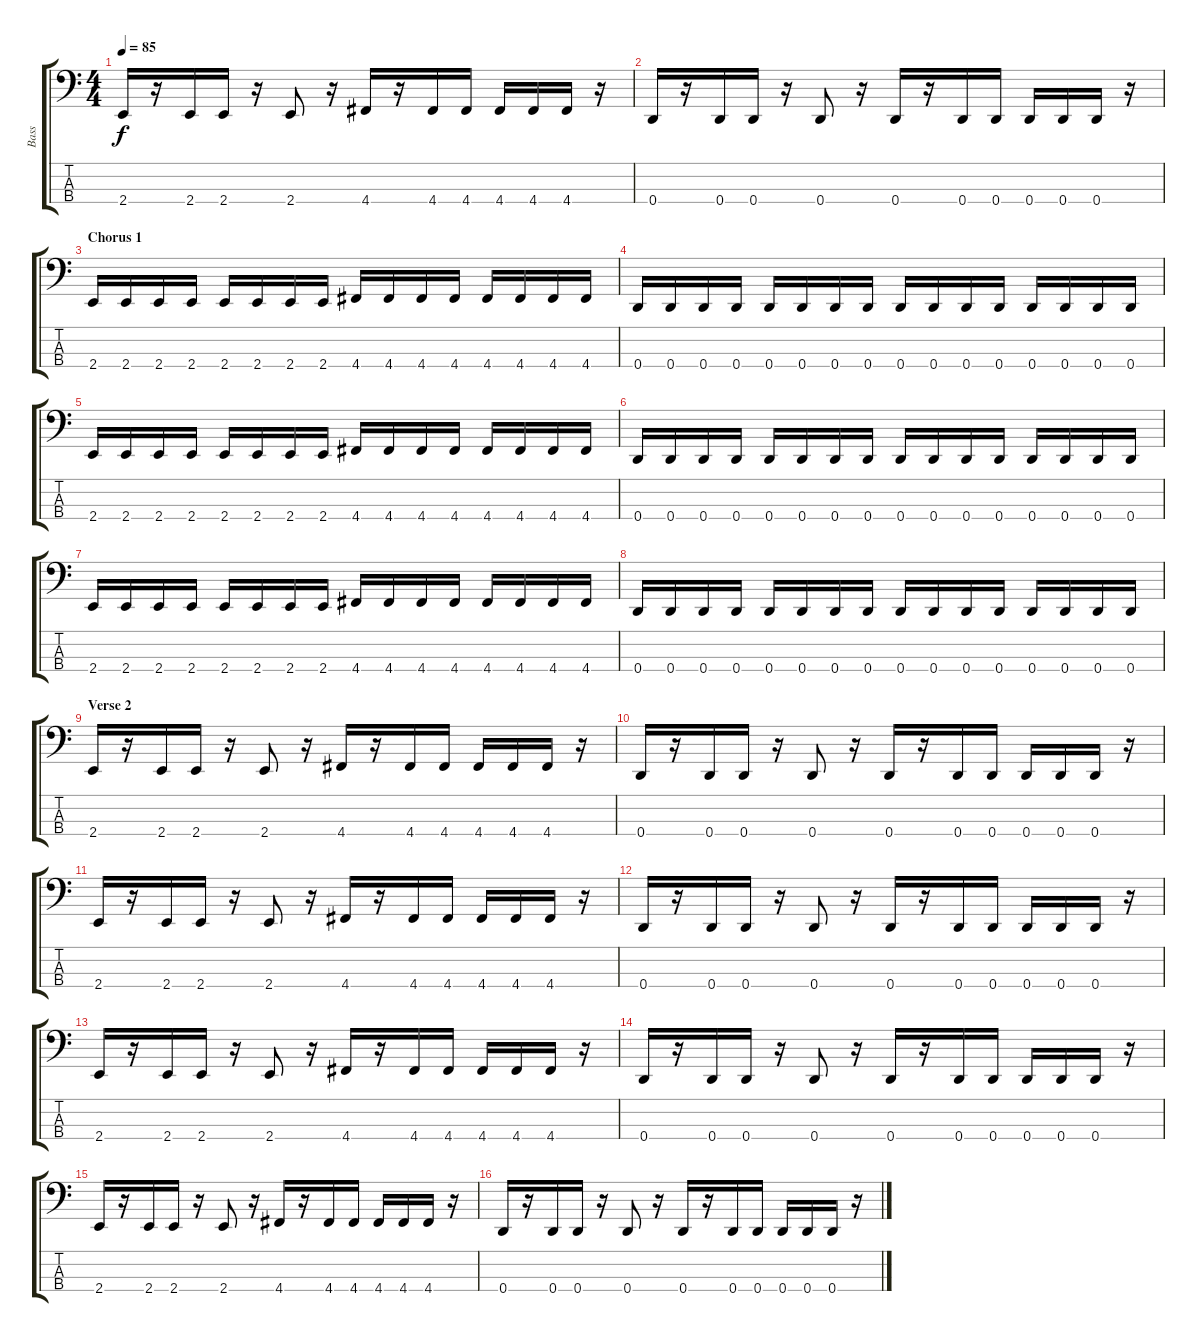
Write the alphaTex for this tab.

\track ("Bass" "Bass") {instrument electricbasspick}
\staff {score tabs}
\tuning (G2 D2 A1 D1) {hide}
\ts (4 4)
\tempo 85
\clef f4
\ks c
2.4.16{dy f} r.16 2.4.16 2.4.16 r.16 2.4.8 r.16 4.4.16 r.16 4.4.16 4.4.16 4.4.16 4.4.16 4.4.16 r.16 |
0.4.16 r.16 0.4.16 0.4.16 r.16 0.4.8 r.16 0.4.16 r.16 0.4.16 0.4.16 0.4.16 0.4.16 0.4.16 r.16 |
\section ("" "Chorus 1")
2.4.16 2.4.16 2.4.16 2.4.16 2.4.16 2.4.16 2.4.16 2.4.16 4.4.16 4.4.16 4.4.16 4.4.16 4.4.16 4.4.16 4.4.16 4.4.16 |
0.4.16 0.4.16 0.4.16 0.4.16 0.4.16 0.4.16 0.4.16 0.4.16 0.4.16 0.4.16 0.4.16 0.4.16 0.4.16 0.4.16 0.4.16 0.4.16 |
2.4.16 2.4.16 2.4.16 2.4.16 2.4.16 2.4.16 2.4.16 2.4.16 4.4.16 4.4.16 4.4.16 4.4.16 4.4.16 4.4.16 4.4.16 4.4.16 |
0.4.16 0.4.16 0.4.16 0.4.16 0.4.16 0.4.16 0.4.16 0.4.16 0.4.16 0.4.16 0.4.16 0.4.16 0.4.16 0.4.16 0.4.16 0.4.16 |
2.4.16 2.4.16 2.4.16 2.4.16 2.4.16 2.4.16 2.4.16 2.4.16 4.4.16 4.4.16 4.4.16 4.4.16 4.4.16 4.4.16 4.4.16 4.4.16 |
0.4.16 0.4.16 0.4.16 0.4.16 0.4.16 0.4.16 0.4.16 0.4.16 0.4.16 0.4.16 0.4.16 0.4.16 0.4.16 0.4.16 0.4.16 0.4.16 |
\section ("" "Verse 2")
2.4.16 r.16 2.4.16 2.4.16 r.16 2.4.8 r.16 4.4.16 r.16 4.4.16 4.4.16 4.4.16 4.4.16 4.4.16 r.16 |
0.4.16 r.16 0.4.16 0.4.16 r.16 0.4.8 r.16 0.4.16 r.16 0.4.16 0.4.16 0.4.16 0.4.16 0.4.16 r.16 |
2.4.16 r.16 2.4.16 2.4.16 r.16 2.4.8 r.16 4.4.16 r.16 4.4.16 4.4.16 4.4.16 4.4.16 4.4.16 r.16 |
0.4.16 r.16 0.4.16 0.4.16 r.16 0.4.8 r.16 0.4.16 r.16 0.4.16 0.4.16 0.4.16 0.4.16 0.4.16 r.16 |
2.4.16 r.16 2.4.16 2.4.16 r.16 2.4.8 r.16 4.4.16 r.16 4.4.16 4.4.16 4.4.16 4.4.16 4.4.16 r.16 |
0.4.16 r.16 0.4.16 0.4.16 r.16 0.4.8 r.16 0.4.16 r.16 0.4.16 0.4.16 0.4.16 0.4.16 0.4.16 r.16 |
2.4.16 r.16 2.4.16 2.4.16 r.16 2.4.8 r.16 4.4.16 r.16 4.4.16 4.4.16 4.4.16 4.4.16 4.4.16 r.16 |
0.4.16 r.16 0.4.16 0.4.16 r.16 0.4.8 r.16 0.4.16 r.16 0.4.16 0.4.16 0.4.16 0.4.16 0.4.16 r.16
